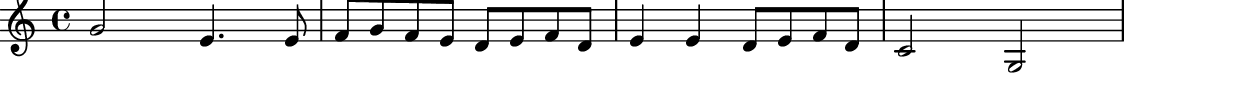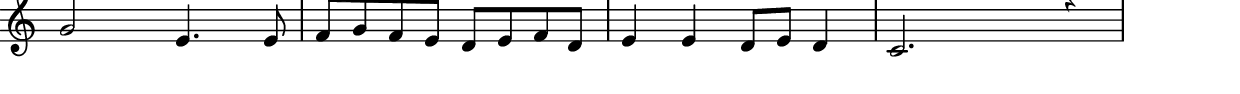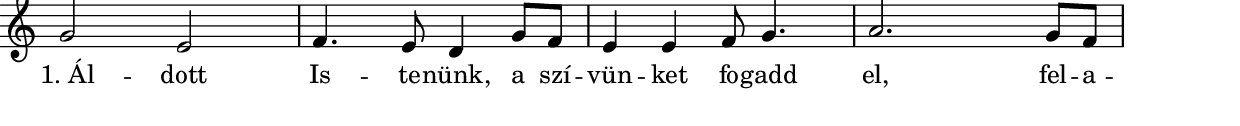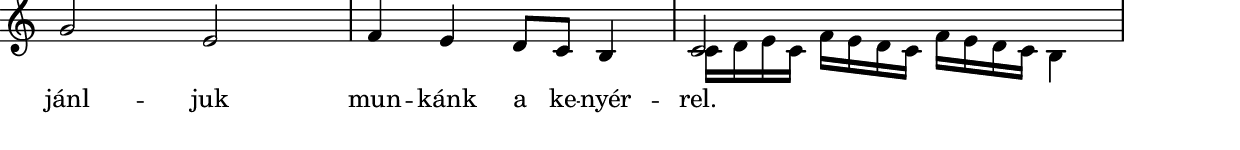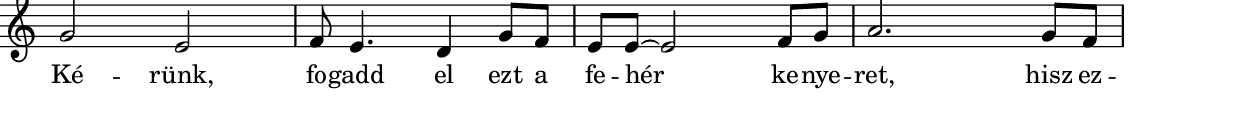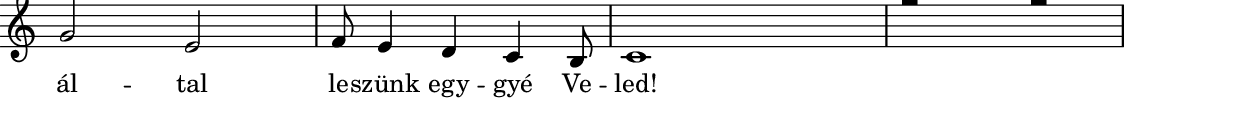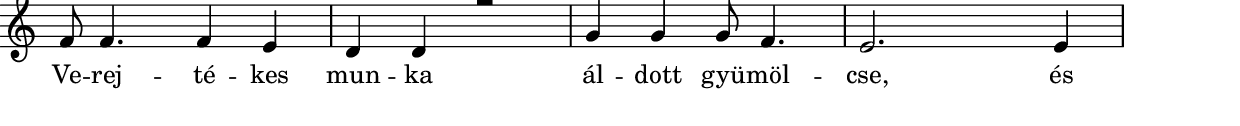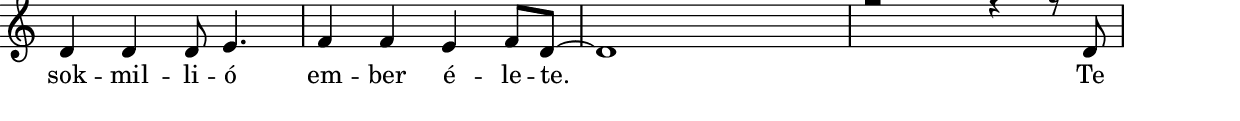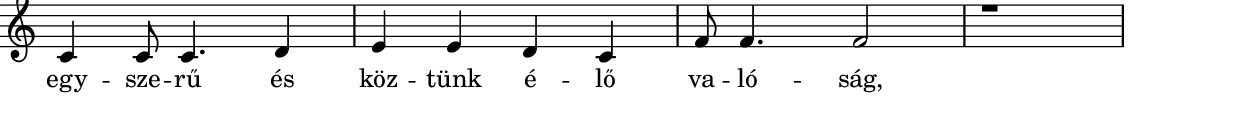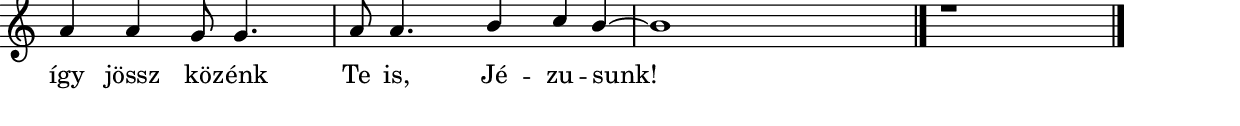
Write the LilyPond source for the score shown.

% MusicXML to Lilypond converter by Kovi

szovegAAA = \lyricmode {   \skip 4  \skip 4  \skip 4  \skip 4  \skip 4  \skip 4  \skip 4  \skip 4  \skip 4  \skip 4  \skip 4  \skip 4  \skip 4  \skip 4  \skip 4  \skip 4  \skip 4  \skip 4  \skip 4  \skip 4  \skip 4  \skip 4  \skip 4  \skip 4  \skip 4  \skip 4  \skip 4  \skip 4  \skip 4  \skip 4  \skip 4  \skip 4  \skip 4  \skip 4  \skip 4  \skip 4 "1. Ál" -- "dott" "Is" -- "te" -- "nünk," "a" "szí" -- "vün" -- "ket" "fo" -- "gadd" "el," "fel" -- "a" -- "jánl" -- "juk" "mun" -- "kánk" "a" "ke" -- "nyér" -- "rel." "Ké" -- "rünk," "fo" -- "gadd" "el" "ezt" "a" "fe" -- "hér" "ke" -- "nye" -- "ret," "hisz" "ez" -- "ál" -- "tal" "le" -- "szünk" "egy" -- "gyé" "Ve" -- "led!" "Ve" -- "rej" -- "té" -- "kes" "mun" -- "ka" "ál" -- "dott" "gyü" -- "möl" -- "cse," "és" "sok" -- "mil" -- "li" -- "ó" "em" -- "ber" "é" -- "le" -- "te." "Te" "egy" -- "sze" -- "rű" "és" "köz" -- "tünk" "é" -- "lő" "va" -- "ló" -- "ság," "így" "jössz" "kö" -- "zénk" "Te" "is," "Jé" -- "zu" -- "sunk!"  }

% Analyzing...
% 1 parts
% 1 Staff
% forceBassClefActive = 
melody = {
% 148 notes in the part
% 2 voices

\new Staff
<<
\new Voice = "voice1" { \voiceOne
% 148 notes
% 39 mesaures

% Measure 1
\clef "treble"
\key c \major
\time 4/4 
g'2 e'4. e'8 
% Measure 2
f'8 g'8 f'8 e'8 d'8 e'8 f'8 d'8 
% Measure 3
e'4 e'4 d'8 e'8 f'8 d'8 
% Measure 4
c'2 g2 
% Measure 5
\break
g'2 e'4. e'8 
% Measure 6
f'8 g'8 f'8 e'8 d'8 e'8 f'8 d'8 
% Measure 7
e'4 e'4 d'8 e'8 d'4 
% Measure 8
c'2. r4 
% Measure 9
\break
g'2 e'2 
% Measure 10
f'4. e'8 d'4 g'8 f'8 
% Measure 11
e'4 e'4 f'8 g'4. 
% Measure 12
a'2. g'8 f'8 
% Measure 13
\break
g'2 e'2 
% Measure 14
f'4 e'4 d'8 c'8 b4 
% Measure 15
c'2 r2 
% Measure 16
\break
g'2 e'2 
% Measure 17
f'8 e'4. d'4 g'8 f'8 
% Measure 18
e'8 e'8~ e'2 f'8 g'8 
% Measure 19
a'2. g'8 f'8 
% Measure 20
\break
g'2 e'2 
% Measure 21
f'8 e'4 d'4 c'4 b8 
% Measure 22
c'1 
% Measure 23
r2 r2 
% Measure 24
\break
f'8 f'4. f'4 e'4 
% Measure 25
d'4 d'4 r2 
% Measure 26
g'4 g'4 g'8 f'4. 
% Measure 27
e'2. e'4 
% Measure 28
\break
d'4 d'4 d'8 e'4. 
% Measure 29
f'4 f'4 e'4 f'8 d'8~ 
% Measure 30
d'1 
% Measure 31
r2 r4 r8 d'8 
% Measure 32
\break
c'4 c'8 c'4. d'4 
% Measure 33
e'4 e'4 d'4 c'4 
% Measure 34
f'8 f'4. f'2 
% Measure 35
r1 
% Measure 36
\break
a'4 a'4 g'8 g'4. 
% Measure 37
a'8 a'4. b'4 c''8 b'8~ 
% Measure 38
b'1 
% Measure 39
r1 \bar "|." 
} % voice
\addlyrics { \szovegAAA }
\new Voice = "voice2" { \voiceTwo
% 148 notes
% 39 mesaures

% Measure 1
\clef "treble"
\key c \major
\time 4/4 
s1
% Measure 2
s1
% Measure 3
s1
% Measure 4
s1
% Measure 5
\break
s1
% Measure 6
s1
% Measure 7
s1
% Measure 8
s1
% Measure 9
\break
s1
% Measure 10
s1
% Measure 11
s1
% Measure 12
s1
% Measure 13
\break
s1
% Measure 14
s1
% Measure 15
c'16 d'16 e'16 c'16 f'16 e'16 d'16 c'16 f'16 e'16 d'16 c'16 b4 
% Measure 16
\break
s1
% Measure 17
s1
% Measure 18
s1
% Measure 19
s1
% Measure 20
\break
s1
% Measure 21
s1
% Measure 22
s1
% Measure 23
s1
% Measure 24
\break
s1
% Measure 25
s1
% Measure 26
s1
% Measure 27
s1
% Measure 28
\break
s1
% Measure 29
s1
% Measure 30
s1
% Measure 31
s1
% Measure 32
\break
s1
% Measure 33
s1
% Measure 34
s1
% Measure 35
s1
% Measure 36
\break
s1
% Measure 37
s1
% Measure 38
s1
% Measure 39
\bar "|." s1
} % voice
>>
} % melody


harmonies = \chordmode {
% 61 chords
\germanChords
c4 s4 e4:m s4 d4:m s4 g4 s4 c4 s4 g4 s4 c4 s4 g4 s4 c4 s4 e4:m s4 d4:m s4 g4 s4 c4 s4 g4 s4 c4 s4 s4 s4 c4 s4 e4:m s4 d4:m s4 g4 s4 c4 s4 c4:7 s4 f4 s4 s4 s4 c4 s4 e4:m s4 d4:m s4 g4 s4 c4 e4:m d4:m g4 c4 s4 e4:m s4 d4:m s4 g4 s4 c4 c4:7 s4 s4 f4 s4 s4 s4 c4 s4 e4:m s4 d4:m s8 g4 s4 s8 c4 s4 s4 s4 c4:7 s4 s4 s4 d4:m s4 s4 s4 g4:7 s4 s4 s4 c4 s4 s4 s4 a4 s4 s4 s4 d4:m s4 s4 s4 f4 s4 s4 s4 g4 s4 s4 s4 g4:7 s4 s4 s4 c4 s4 s4 s4 c4:7 s4 s4 s4 f4 s4 s4 s4 s4 s4 s4 s4 a4:m s4 e4:m s4 f4 s4 s4 s4 g4 s4 s4 s4 g4:7
}

\include "../../definitions.ly"
